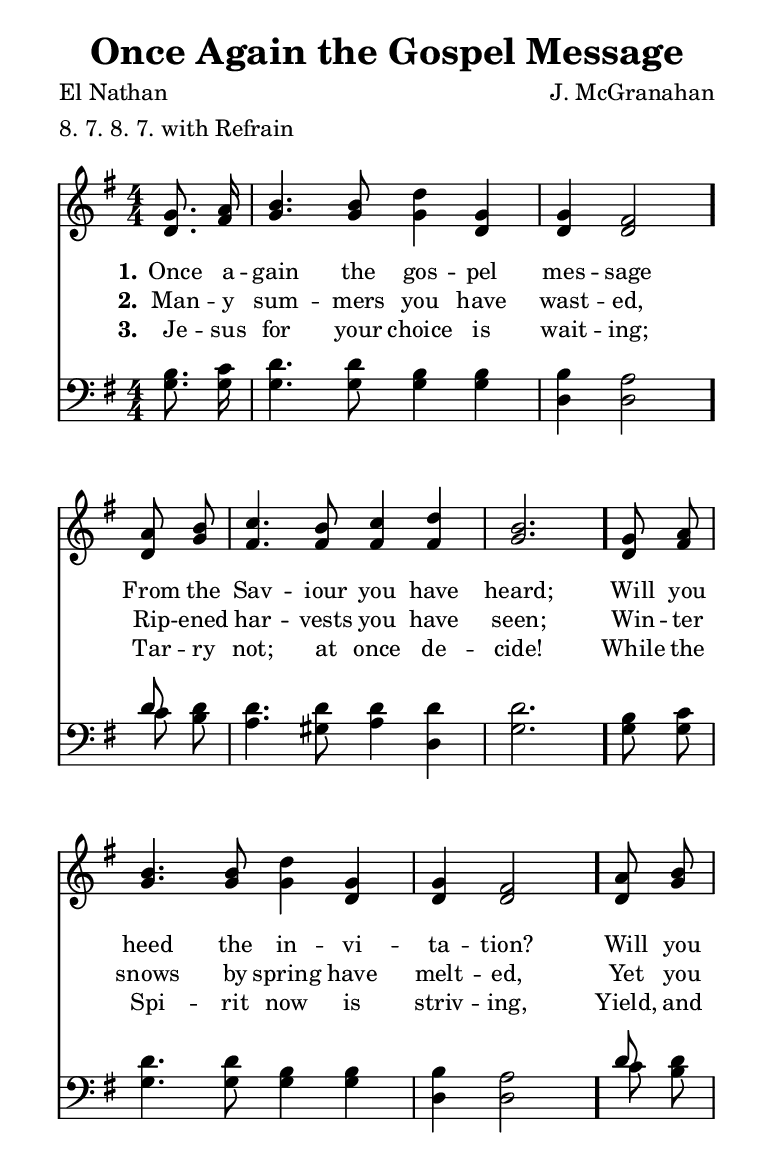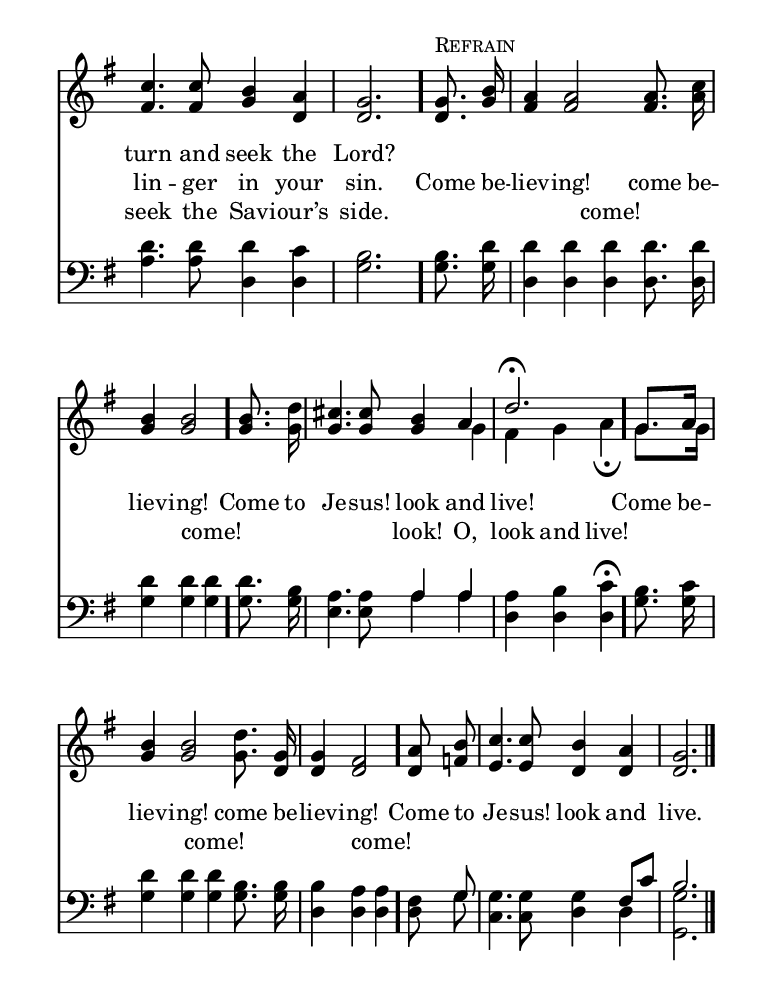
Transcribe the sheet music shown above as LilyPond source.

\include "common/global.ily"
\paper {
  \include "common/paper.ily"
}

\header{
  hymnnumber = "111"
  title = "Once Again the Gospel Message"
  tunename = "Come Believing"
  meter = "8. 7. 8. 7. with Refrain"
  poet = "El Nathan"
  composer = "J. McGranahan"
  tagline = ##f
}

ta = { \tempo 4=80 }
tb = { \tempo 4=40 }

global = {
  \include "common/overrides.ily"
  \override Staff.TimeSignature.style = #'numbered
  \time 4/4
  \override Score.MetronomeMark.transparent = ##t % hide all fermata changes too
  \ta
  \key g \major
  \partial 4
  \autoBeamOff
}

notesSoprano = {
\global
\relative c'' {

  g8. a16 | b4. b8 d4 g,4 | g fis2
  a8 b | c4. b8 c4 d | b2.
  g8 a | b4. b8 d4 g,4 | g fis2
  a8 b | c4. c8 b4 a | g2.

  << s^\markup { \small \caps "Refrain" }
  { g8. b16 | a4 a2 a8. c16 | b4 b2 } >>
  b8. d16 | cis4. cis8 b4 a | d2. \fermata
  g,8. a16 | b4 b2 d8. g,16 | g4 fis2
  a8 b | c4. c8 b4 a | g2.

  \bar "|."

}
}

notesAlto = {
\global
\relative e' {

  d8. fis16 | g4. g8 g4 d | d d2
  d8 g | fis4. fis8 fis4 fis | g2.
  d8 fis | g4. g8 g4 d | d d2
  d8 g | fis4. fis8 g4 d | d2.

  d8. g16 | fis4 fis2 fis8. a16 g4 g2
  g8. g16 | g4. g8 g4 g | fis g \tb a \fermata \ta
  g8. g16 | g4 g2 g8. d16 | d4 d2
  d8 f | e4. e8 d4 d | d2.

}
}

notesTenor = {
\global
\relative a {

  b8. c16 | d4. d8 b4 b | b a2
  d8 d | d4. d8 d4 d | d2.
  b8 c | d4. d8 b4 b | b a2
  d8 d | d4. d8 d4 c | b2.

  b8. d16 | d4 d d d8. d16 | d4 d d
  d8. b16 | a4. a8 a4 a | a b c
  b8. c16 | d4 d d b8. b16 | b4 a a
  fis8 g | g4. g8 g4 fis8[ c'] | b2.

}
}

notesBass = {
\global
\relative f {

  g8. g16 | g4. g8 g4 g | d4 d2
  c'8 b | a4. gis8 a4 d, | g2.
  g8 g | g4. g8 g4 g | d4 d2
  c'8 b | a4. a8 d,4 d | g2.

  g8. g16 | d4 d d d8. d16 | g4 g g
  g8. g16 | e4. e8 a4 a | d,4 d d \fermata
  g8. g16 | g4 g g g8. g16 | d4 d d
  d8 g | c,4. c8 d4 d | << g2. g,2. >>

}
}

Refrain = \lyricmode {

Come be -- liev -- ing! come be -- liev -- ing! \bar "."
Come to Je -- sus! look and live! \bar "."
Come be -- liev -- ing! come be -- liev -- ing! \bar "."
Come to Je -- sus! look and live. \bar "."

}

wordsA = \lyricmode {
\set stanza = "1."

Once a -- gain the gos -- pel mes -- sage \bar "."
From the Sav -- iour you have heard; \bar "."
Will you heed the in -- vi -- ta -- tion? \bar "."
Will you turn and seek the Lord? \bar "."

}

wordsB = \lyricmode {
\set stanza = "2."

Man -- y sum -- mers you have wast -- ed,
Rip -- ened har -- vests you have seen;
Win -- ter snows by spring have melt -- ed,
Yet you lin -- ger in your sin.

\Refrain

}

wordsC = \lyricmode {
\set stanza = "3."

Je -- sus for your choice is wait -- ing;
Tar -- ry not; at once de -- cide!
While the Spi -- rit now is striv -- ing,
Yield, and seek the Sav -- iour’s side.

}

underWords = \lyricmode {

{ \repeat unfold 34 { \skip 4 } }
come!
{ \repeat unfold 4 { \skip 4 } }
come!
{ \repeat unfold 4 { \skip 4 } }
look! O, look and live!
{ \repeat unfold 4 { \skip 4 } }
come!
{ \repeat unfold 4 { \skip 4 } }
come!

}

\score {
  \context ChoirStaff <<
    \context Staff = upper <<
      \set ChoirStaff.systemStartDelimiter = #'SystemStartBar
      \set ChoirStaff.printPartCombineTexts = ##f
      \partcombine #'(2 . 9) \notesSoprano \notesAlto
      \context NullVoice = sopranos { \voiceOne << \notesSoprano >> }
      \context NullVoice = altos { \voiceTwo << \notesAlto >> }
      \context Lyrics = one   \lyricsto sopranos \wordsA
      \context Lyrics = two   \lyricsto sopranos \wordsB
      \context Lyrics = three \lyricsto sopranos \wordsC
    >>
    \context Staff = men <<
      \clef bass
      \set ChoirStaff.printPartCombineTexts = ##f
      \partcombine #'(2 . 9) \notesTenor \notesBass
      \context NullVoice = tenors { \voiceOne << \notesTenor >> }
      \context NullVoice = basses { \voiceTwo << \notesBass >> }
    >>
    \context Lyrics = three \lyricsto tenors \underWords
  >>
  \layout {
    \include "common/layout.ily"
  }
  \midi{
    \include "common/midi.ily"
  }
}

\version "2.19.49"  % necessary for upgrading to future LilyPond versions.

% vi:set et ts=2 sw=2 ai nocindent syntax=lilypond:
